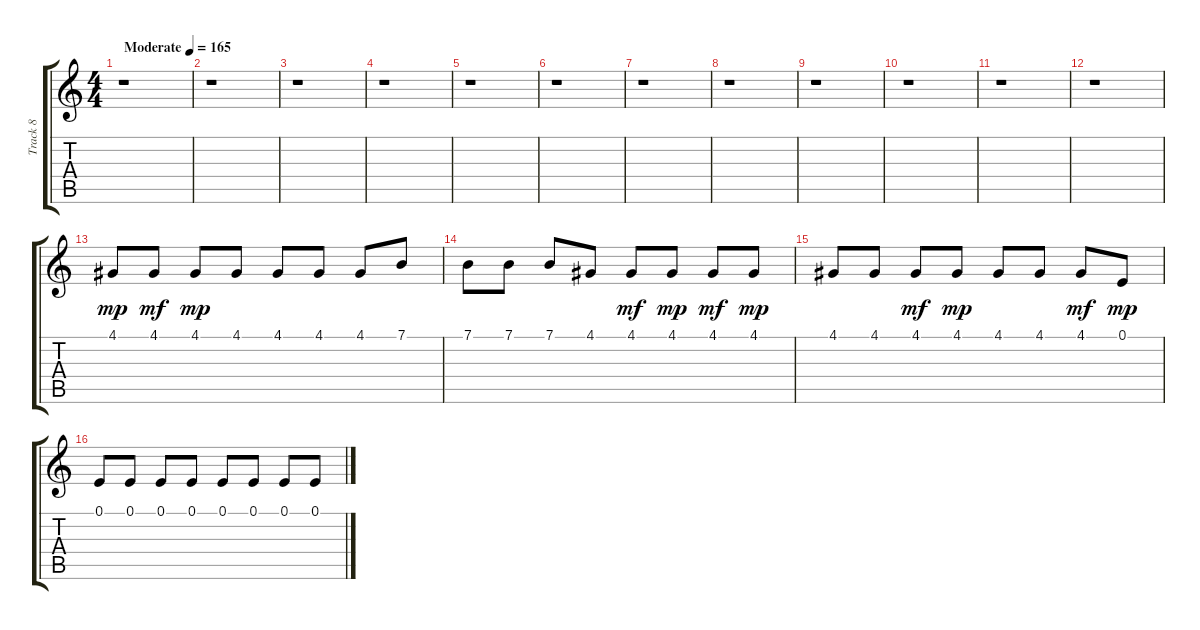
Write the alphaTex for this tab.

\track ("Track 8" "Track 8") {instrument stringensemble1}
\staff {score tabs}
\tuning (E4 B3 G3 D3 A2 E2) {hide}
\ts (4 4)
\tempo (165 "Moderate")
\clef g2
\ks c
r.1{dy mp instrument stringensemble1} |
r.1 |
r.1 |
r.1 |
r.1 |
r.1 |
r.1 |
r.1 |
r.1 |
r.1 |
r.1 |
r.1 |
4.1.8 4.1.8{dy mf} 4.1.8{dy mp} 4.1.8 4.1.8 4.1.8 4.1.8 7.1.8 |
7.1.8 7.1.8 7.1.8 4.1.8 4.1.8{dy mf} 4.1.8{dy mp} 4.1.8{dy mf} 4.1.8{dy mp} |
4.1.8 4.1.8 4.1.8{dy mf} 4.1.8{dy mp} 4.1.8 4.1.8 4.1.8{dy mf} 0.1.8{dy mp} |
0.1.8 0.1.8 0.1.8 0.1.8 0.1.8 0.1.8 0.1.8 0.1.8
